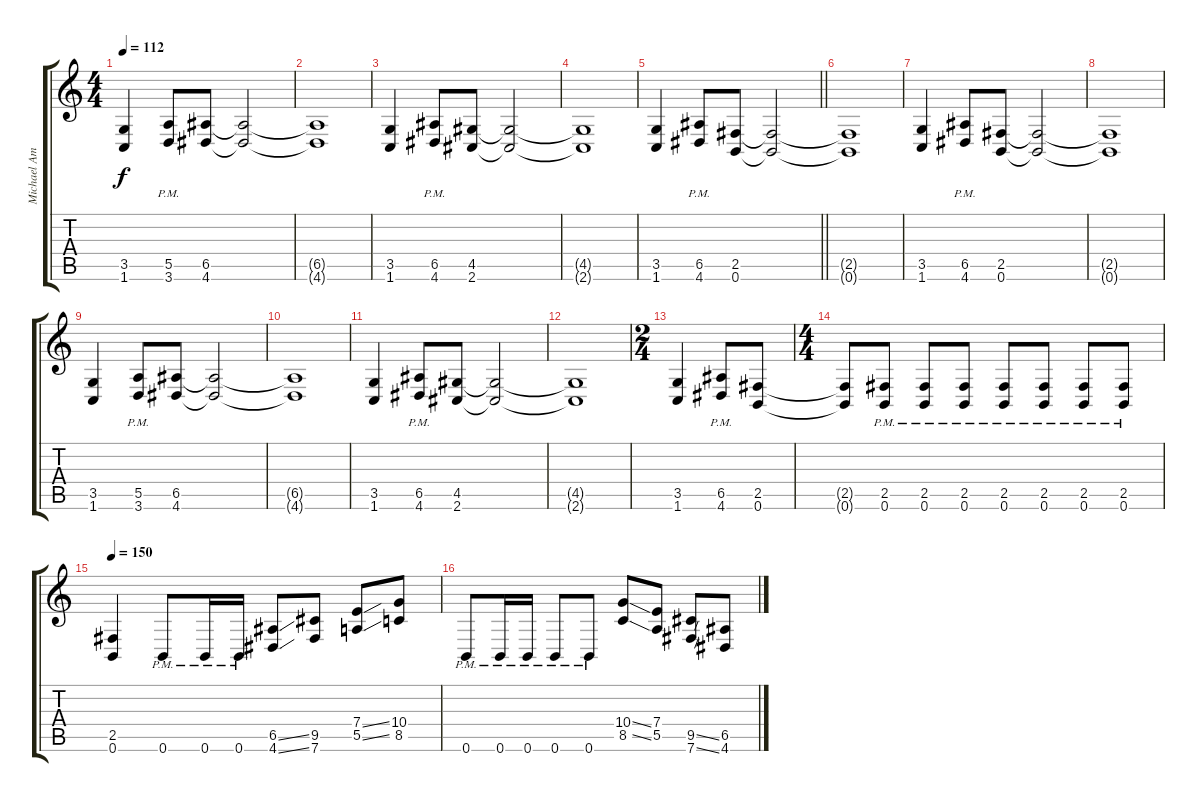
\track ("Michael Ammot (Rhythm)" "Michael Am") {instrument distortionguitar}
\staff {score tabs}
\tuning (B3 Gb3 D3 A2 E2 B1) {hide}
\ts (4 4)
\tempo 112
\clef g2
\ks c
(3.5 1.6).4{dy f} (5.5{pm} 3.6{pm}).8 (6.5 4.6).8 (6.5{t} 4.6{t}).2 |
(6.5{t} 4.6{t}).1 |
(3.5 1.6).4 (6.5{pm} 4.6{pm}).8 (4.5 2.6).8 (4.5{t} 2.6{t}).2 |
(4.5{t} 2.6{t}).1 |
\barLineRight lightlight
(3.5 1.6).4 (6.5{pm} 4.6{pm}).8 (2.5 0.6).8 (2.5{t} 0.6{t}).2 |
(2.5{t} 0.6{t}).1 |
(3.5 1.6).4 (6.5{pm} 4.6{pm}).8 (2.5 0.6).8 (2.5{t} 0.6{t}).2 |
(2.5{t} 0.6{t}).1 |
(3.5 1.6).4 (5.5{pm} 3.6{pm}).8 (6.5 4.6).8 (6.5{t} 4.6{t}).2 |
(6.5{t} 4.6{t}).1 |
(3.5 1.6).4 (6.5{pm} 4.6{pm}).8 (4.5 2.6).8 (4.5{t} 2.6{t}).2 |
(4.5{t} 2.6{t}).1 |
\ts (2 4)
(3.5 1.6).4 (6.5{pm} 4.6{pm}).8 (2.5 0.6).8 |
\ts (4 4)
(2.5{t} 0.6{t}).8 (2.5{pm} 0.6{pm}).8 (2.5{pm} 0.6{pm}).8 (2.5{pm} 0.6{pm}).8 (2.5{pm} 0.6{pm}).8 (2.5{pm} 0.6{pm}).8 (2.5{pm} 0.6{pm}).8 (2.5{pm} 0.6{pm}).8 |
\tempo 150
(2.5 0.6).4 0.6{pm}.8 0.6{pm}.16 0.6{pm}.16 (6.5{ss} 4.6{ss}).8 (9.5 7.6).8 (7.4{ss} 5.5{ss}).8 (10.4 8.5).8 |
0.6{pm}.8 0.6{pm}.16 0.6{pm}.16 0.6{pm}.8 0.6{pm}.8 (10.4{ss} 8.5{ss}).8 (7.4 5.5).8 (9.5{ss} 7.6{ss}).8 (6.5 4.6).8
